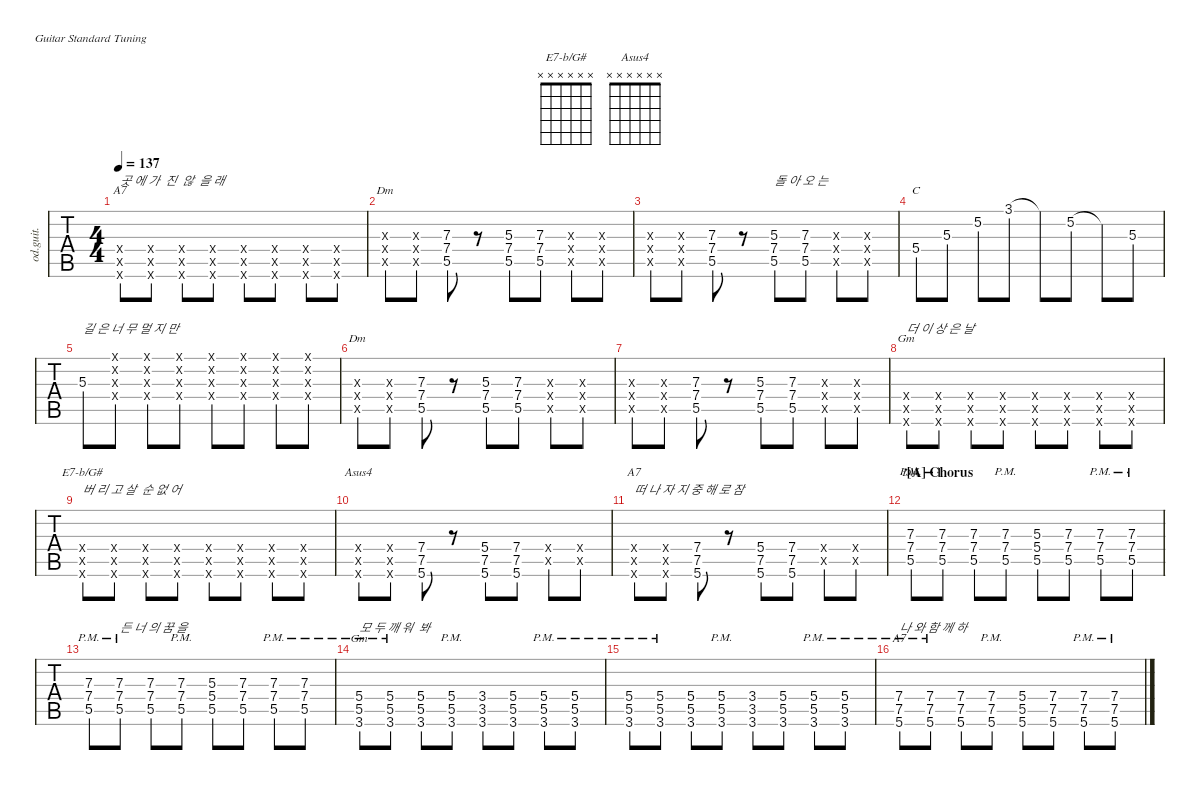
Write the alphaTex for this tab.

\defaultSystemsLayout 4
\hideDynamics
\bracketExtendMode nobrackets
\track ("Guitar3" "od.guit.") {defaultSystemsLayout 4 instrument overdrivenguitar}
\staff {tabs}
\tuning (E4 B3 G3 D3 A2 E2)
\chord ("Dm" x x x x x x)
\chord ("A7" x x x x x x)
\chord ("Gm" x x x x x x)
\chord ("C" x x x 5 x x) {showdiagram false showfingering false}
\chord ("E7-b/G#" x x x x x x)
\chord ("Asus4" x x x x x x)
\chord ("Dm" x x 7 7 5 x) {firstfret 5 showdiagram false showfingering false}
\chord ("Gm" x x x 5 5 3) {showdiagram false showfingering false}
\chord ("A7" x x x 7 7 5) {firstfret 5 showdiagram false showfingering false}
\ts (4 4)
\tempo 137
\clef g2
\ks f
(7.5{x acc forcenatural} 7.4{x acc forcenatural} 5.6{x acc forcenatural}).8{ch "A7" txt "곳 에 가  진  않  을 래" dy mf} (7.5{x acc forcenatural} 7.4{x acc forcenatural} 5.6{x acc forcenatural}).8 (7.5{x acc forcenatural} 7.4{x acc forcenatural} 5.6{x acc forcenatural}).8 (7.5{x acc forcenatural} 7.4{x acc forcenatural} 5.6{x acc forcenatural}).8 (7.5{x acc forcenatural} 7.4{x acc forcenatural} 5.6{x acc forcenatural}).8 (7.5{x acc forcenatural} 7.4{x acc forcenatural} 5.6{x acc forcenatural}).8 (7.5{x acc forcenatural} 7.4{x acc forcenatural} 5.6{x acc forcenatural}).8 (7.5{x acc forcenatural} 7.4{x acc forcenatural} 5.6{x acc forcenatural}).8 |
(5.5{x acc forcenatural} 7.4{x acc forcenatural} 7.3{x acc forcenatural}).8{ch "Dm"} (5.5{x acc forcenatural} 7.4{x acc forcenatural} 7.3{x acc forcenatural}).8 (5.5{acc forcenatural} 7.4{acc forcenatural} 7.3{acc forcenatural}).8 r.8 (5.5{acc forcenatural} 7.4{acc forcenatural} 5.3{acc forcenatural}).8 (5.5{acc forcenatural} 7.4{acc forcenatural} 7.3{acc forcenatural}).8 (0.3{x acc forcenatural} 0.4{x acc forcenatural} 0.5{x acc forcenatural}).8 (0.5{x acc forcenatural} 0.4{x acc forcenatural} 0.3{x acc forcenatural}).8 |
(5.5{x acc forcenatural} 7.4{x acc forcenatural} 7.3{x acc forcenatural}).8 (5.5{x acc forcenatural} 7.4{x acc forcenatural} 7.3{x acc forcenatural}).8 (5.5{acc forcenatural} 7.4{acc forcenatural} 7.3{acc forcenatural}).8 r.8 (5.5{acc forcenatural} 7.4{acc forcenatural} 5.3{acc forcenatural}).8{txt "돌 아 오 는"} (5.5{acc forcenatural} 7.4{acc forcenatural} 7.3{acc forcenatural}).8 (0.3{x acc forcenatural} 0.4{x acc forcenatural} 0.5{x acc forcenatural}).8 (0.5{x acc forcenatural} 0.4{x acc forcenatural} 0.3{x acc forcenatural}).8 |
5.4{acc forcenatural}.8{ch "C"} 5.3{acc forcenatural}.8 5.2{acc forcenatural}.8 3.1{acc forcenatural}.8 3.1{t acc forcenatural}.8 5.2{acc forcenatural}.8 5.2{t acc forcenatural}.8 5.3{acc forcenatural}.8 |
5.3{acc forcenatural}.8{txt "길 은 너 무 멀 지 만"} (0.4{x acc forcenatural} 0.3{x acc forcenatural} 0.2{x acc forcenatural} 0.1{x acc forcenatural}).8 (0.4{x acc forcenatural} 0.3{x acc forcenatural} 0.2{x acc forcenatural} 0.1{x acc forcenatural}).8 (0.4{x acc forcenatural} 0.3{x acc forcenatural} 0.2{x acc forcenatural} 0.1{x acc forcenatural}).8 (0.4{x acc forcenatural} 0.3{x acc forcenatural} 0.2{x acc forcenatural} 0.1{x acc forcenatural}).8 (0.4{x acc forcenatural} 0.3{x acc forcenatural} 0.2{x acc forcenatural} 0.1{x acc forcenatural}).8 (0.4{x acc forcenatural} 0.3{x acc forcenatural} 0.2{x acc forcenatural} 0.1{x acc forcenatural}).8 (0.4{x acc forcenatural} 0.3{x acc forcenatural} 0.2{x acc forcenatural} 0.1{x acc forcenatural}).8 |
(5.5{x acc forcenatural} 7.4{x acc forcenatural} 7.3{x acc forcenatural}).8{ch "Dm"} (5.5{x acc forcenatural} 7.4{x acc forcenatural} 7.3{x acc forcenatural}).8 (5.5{acc forcenatural} 7.4{acc forcenatural} 7.3{acc forcenatural}).8 r.8 (5.5{acc forcenatural} 7.4{acc forcenatural} 5.3{acc forcenatural}).8 (5.5{acc forcenatural} 7.4{acc forcenatural} 7.3{acc forcenatural}).8 (0.3{x acc forcenatural} 0.4{x acc forcenatural} 0.5{x acc forcenatural}).8 (0.5{x acc forcenatural} 0.4{x acc forcenatural} 0.3{x acc forcenatural}).8 |
(5.5{x acc forcenatural} 7.4{x acc forcenatural} 7.3{x acc forcenatural}).8 (5.5{x acc forcenatural} 7.4{x acc forcenatural} 7.3{x acc forcenatural}).8 (5.5{acc forcenatural} 7.4{acc forcenatural} 7.3{acc forcenatural}).8 r.8 (5.5{acc forcenatural} 7.4{acc forcenatural} 5.3{acc forcenatural}).8 (5.5{acc forcenatural} 7.4{acc forcenatural} 7.3{acc forcenatural}).8 (0.3{x acc forcenatural} 0.4{x acc forcenatural} 0.5{x acc forcenatural}).8 (0.5{x acc forcenatural} 0.4{x acc forcenatural} 0.3{x acc forcenatural}).8 |
(3.6{x acc forcenatural} 5.5{x acc forcenatural} 5.4{x acc forcenatural}).8{ch "Gm" txt "더 이 상 은 날"} (3.6{x acc forcenatural} 5.5{x acc forcenatural} 5.4{x acc forcenatural}).8 (3.6{x acc forcenatural} 5.5{x acc forcenatural} 5.4{x acc forcenatural}).8 (3.6{x acc forcenatural} 5.5{x acc forcenatural} 5.4{x acc forcenatural}).8 (3.6{x acc forcenatural} 5.5{x acc forcenatural} 5.4{x acc forcenatural}).8 (3.6{x acc forcenatural} 5.5{x acc forcenatural} 5.4{x acc forcenatural}).8 (3.6{x acc forcenatural} 5.5{x acc forcenatural} 5.4{x acc forcenatural}).8 (3.6{x acc forcenatural} 5.5{x acc forcenatural} 5.4{x acc forcenatural}).8 |
(4.6{x acc b} 7.5{x acc forcenatural} 6.4{x acc b}).8{ch "E7-b/G#" txt "버 리 고 살  순 없 어"} (4.6{x acc b} 7.5{x acc forcenatural} 6.4{x acc b}).8 (4.6{x acc b} 7.5{x acc forcenatural} 6.4{x acc b}).8 (4.6{x acc b} 7.5{x acc forcenatural} 6.4{x acc b}).8 (4.6{x acc b} 7.5{x acc forcenatural} 6.4{x acc b}).8 (4.6{x acc b} 7.5{x acc forcenatural} 6.4{x acc b}).8 (4.6{x acc b} 7.5{x acc forcenatural} 6.4{x acc b}).8 (4.6{x acc b} 7.5{x acc forcenatural} 6.4{x acc b}).8 |
(5.5{x acc forcenatural} 7.4{x acc forcenatural} 0.6{x acc forcenatural}).8{ch "Asus4"} (5.5{x acc forcenatural} 7.4{x acc forcenatural} 0.6{x acc forcenatural}).8 (7.5{acc forcenatural} 7.4{acc forcenatural} 5.6{acc forcenatural}).8 r.8 (7.5{acc forcenatural} 5.4{acc forcenatural} 5.6{acc forcenatural}).8 (7.5{acc forcenatural} 7.4{acc forcenatural} 5.6{acc forcenatural}).8 (0.4{x acc forcenatural} 0.5{x acc forcenatural}).8 (0.5{x acc forcenatural} 0.4{x acc forcenatural}).8 |
(5.5{x acc forcenatural} 7.4{x acc forcenatural} 0.6{x acc forcenatural}).8{ch "A7" txt "떠 나 자 지 중 해 로 잠"} (5.5{x acc forcenatural} 7.4{x acc forcenatural} 0.6{x acc forcenatural}).8 (7.5{acc forcenatural} 7.4{acc forcenatural} 5.6{acc forcenatural}).8 r.8 (7.5{acc forcenatural} 5.4{acc forcenatural} 5.6{acc forcenatural}).8 (7.5{acc forcenatural} 7.4{acc forcenatural} 5.6{acc forcenatural}).8 (0.4{x acc forcenatural} 0.5{x acc forcenatural}).8 (0.5{x acc forcenatural} 0.4{x acc forcenatural}).8 |
\section ("A" "Chorus")
(5.5{pm acc forcenatural} 7.4{pm acc forcenatural} 7.3{pm acc forcenatural}).8{ch "Dm"} (5.5{pm acc forcenatural} 7.4{pm acc forcenatural} 7.3{pm acc forcenatural}).8 (5.5{acc forcenatural} 7.4{acc forcenatural} 7.3{acc forcenatural}).8 (5.5{pm acc forcenatural} 7.4{pm acc forcenatural} 7.3{pm acc forcenatural}).8 (5.4{acc forcenatural} 5.3{acc forcenatural} 5.5{acc forcenatural}).8 (7.4{acc forcenatural} 5.5{acc forcenatural} 7.3{acc forcenatural}).8 (7.4{pm acc forcenatural} 5.5{pm acc forcenatural} 7.3{pm acc forcenatural}).8 (7.4{pm acc forcenatural} 5.5{pm acc forcenatural} 7.3{pm acc forcenatural}).8 |
(5.5{pm acc forcenatural} 7.4{pm acc forcenatural} 7.3{pm acc forcenatural}).8 (5.5{pm acc forcenatural} 7.4{pm acc forcenatural} 7.3{pm acc forcenatural}).8{txt "든 너 의 꿈 을"} (5.5{acc forcenatural} 7.4{acc forcenatural} 7.3{acc forcenatural}).8 (5.5{pm acc forcenatural} 7.4{pm acc forcenatural} 7.3{pm acc forcenatural}).8 (5.4{acc forcenatural} 5.3{acc forcenatural} 5.5{acc forcenatural}).8 (7.4{acc forcenatural} 5.5{acc forcenatural} 7.3{acc forcenatural}).8 (7.4{pm acc forcenatural} 5.5{pm acc forcenatural} 7.3{pm acc forcenatural}).8 (7.4{pm acc forcenatural} 5.5{pm acc forcenatural} 7.3{pm acc forcenatural}).8 |
(5.5{pm acc forcenatural} 5.4{pm acc forcenatural} 3.6{pm acc forcenatural}).8{ch "Gm" txt "모 두 깨 워  봐 "} (5.5{pm acc forcenatural} 5.4{pm acc forcenatural} 3.6{pm acc forcenatural}).8 (5.5{acc forcenatural} 5.4{acc forcenatural} 3.6{acc forcenatural}).8 (5.5{pm acc forcenatural} 5.4{pm acc forcenatural} 3.6{pm acc forcenatural}).8 (3.4{acc forcenatural} 3.5{acc forcenatural} 3.6{acc forcenatural}).8 (5.4{acc forcenatural} 5.5{acc forcenatural} 3.6{acc forcenatural}).8 (5.4{pm acc forcenatural} 5.5{pm acc forcenatural} 3.6{pm acc forcenatural}).8 (5.4{pm acc forcenatural} 5.5{pm acc forcenatural} 3.6{pm acc forcenatural}).8 |
(5.5{pm acc forcenatural} 5.4{pm acc forcenatural} 3.6{pm acc forcenatural}).8 (5.5{pm acc forcenatural} 5.4{pm acc forcenatural} 3.6{pm acc forcenatural}).8 (5.5{acc forcenatural} 5.4{acc forcenatural} 3.6{acc forcenatural}).8 (5.5{pm acc forcenatural} 5.4{pm acc forcenatural} 3.6{pm acc forcenatural}).8 (3.4{acc forcenatural} 3.5{acc forcenatural} 3.6{acc forcenatural}).8 (5.4{acc forcenatural} 5.5{acc forcenatural} 3.6{acc forcenatural}).8 (5.4{pm acc forcenatural} 5.5{pm acc forcenatural} 3.6{pm acc forcenatural}).8 (5.4{pm acc forcenatural} 5.5{pm acc forcenatural} 3.6{pm acc forcenatural}).8 |
(7.5{pm acc forcenatural} 7.4{pm acc forcenatural} 5.6{pm acc forcenatural}).8{ch "A7" txt "나 와 함 께 하"} (7.5{pm acc forcenatural} 7.4{pm acc forcenatural} 5.6{pm acc forcenatural}).8 (7.5{acc forcenatural} 7.4{acc forcenatural} 5.6{acc forcenatural}).8 (7.5{pm acc forcenatural} 7.4{pm acc forcenatural} 5.6{pm acc forcenatural}).8 (5.4{acc forcenatural} 5.5{acc forcenatural} 5.6{acc forcenatural}).8 (7.4{acc forcenatural} 7.5{acc forcenatural} 5.6{acc forcenatural}).8 (7.4{pm acc forcenatural} 7.5{pm acc forcenatural} 5.6{pm acc forcenatural}).8 (7.4{pm acc forcenatural} 7.5{pm acc forcenatural} 5.6{pm acc forcenatural}).8
